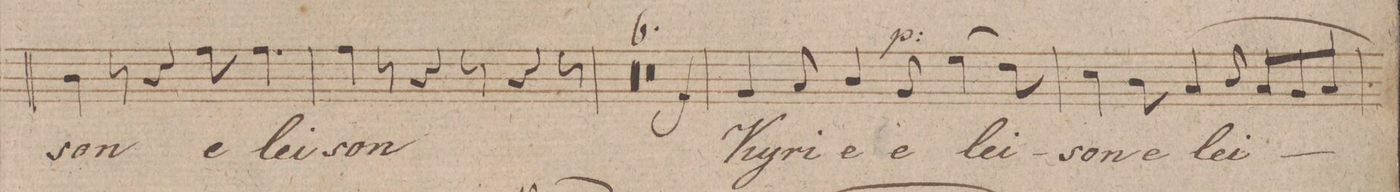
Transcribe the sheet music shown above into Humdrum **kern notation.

**kern	**dynam	**text
*I"Soprano.	*	*
*clefC1	*	*
*k[f#]	*	*
*M9/8	*	*
4g\	.	-son
8r	.	.
4r	.	.
8dd\	.	e-
4.dd\	.	-lei-
=51	=51	=51
4dd\	.	-son
8r	.	.
4r	.	.
8r	.	.
4r	.	.
8r	.	.
=52	=52	=52
8%36r	.	.
=53	=53	=53
=54	=54	=54
=55	=55	=55
=56	=56	=56
8%18r	.	.
=57	=57	=57
=58	=58	=58
4e/	f	Ky-
8f#/	.	-ri-
4g/	.	-e
8e/	p	e-
(4cc\	.	-lei-
8b\)	.	.
=59	=59	=59
4a\	.	-son
8g\	.	e-
(>4f#/	.	-lei-
8g/	.	.
8f#/L	.	.
8e/	.	.
8f#/J)	.	.
=60	=60	=60
*-	*-	*-
